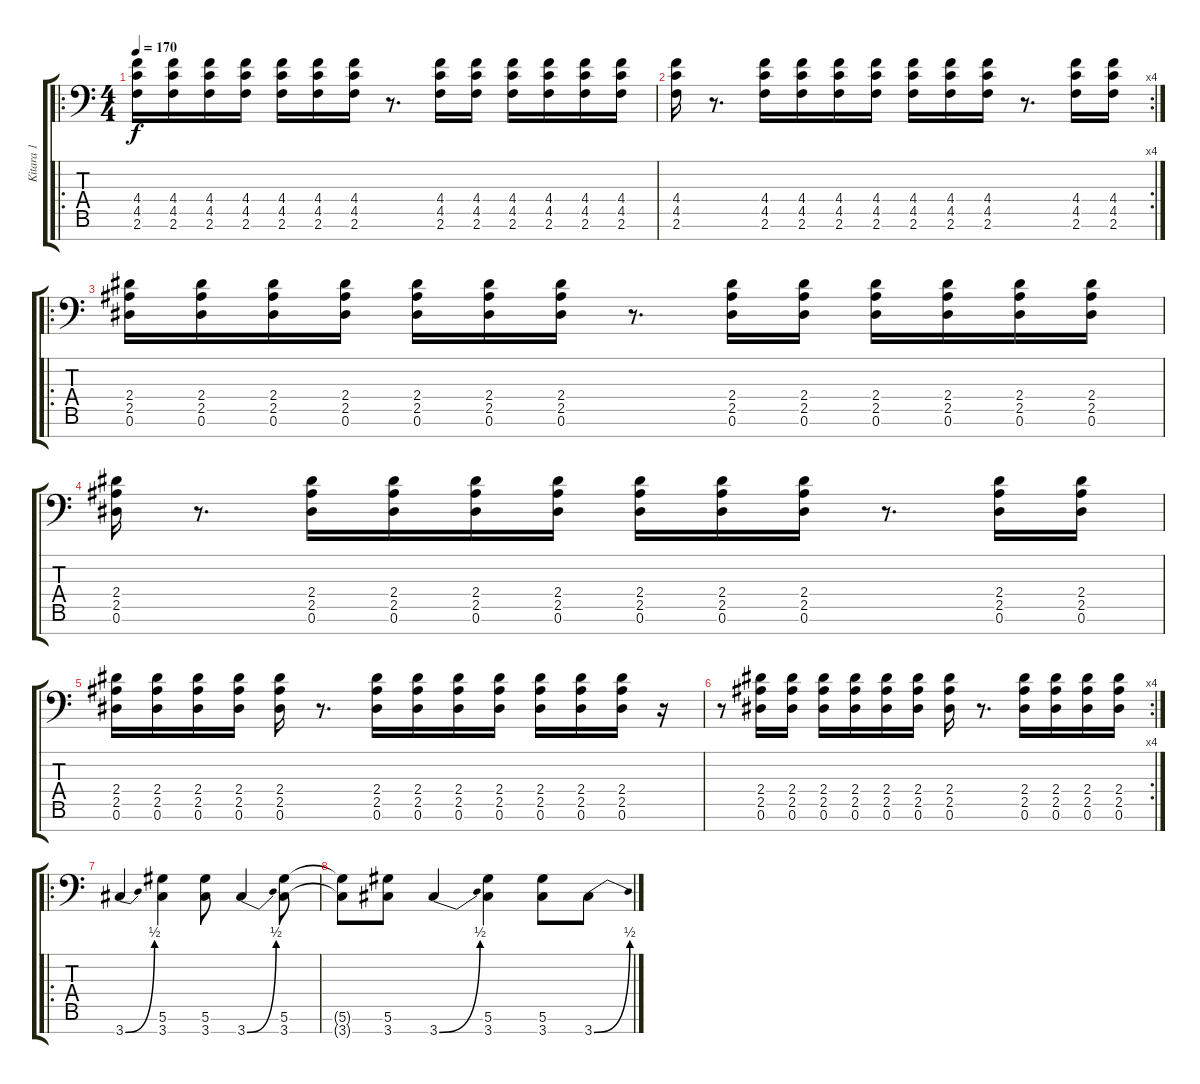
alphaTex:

\track ("Kitara 1" "Kitara 1") {instrument distortionguitar}
\staff {score tabs}
\tuning (Eb4 Bb3 Gb3 Db3 Ab2 Eb2 Bb1) {hide}
\ro
\ts (4 4)
\tempo 170
\clef f4
\ks c
(4.4 4.5 2.6).16{dy f} (4.4 4.5 2.6).16 (4.4 4.5 2.6).16 (4.4 4.5 2.6).16 (4.4 4.5 2.6).16 (4.4 4.5 2.6).16 (4.4 4.5 2.6).16 r.8{d} (4.4 4.5 2.6).16 (4.4 4.5 2.6).16 (4.4 4.5 2.6).16 (4.4 4.5 2.6).16 (4.4 4.5 2.6).16 (4.4 4.5 2.6).16 |
\rc 4
(4.4 4.5 2.6).16 r.8{d} (4.4 4.5 2.6).16 (4.4 4.5 2.6).16 (4.4 4.5 2.6).16 (4.4 4.5 2.6).16 (4.4 4.5 2.6).16 (4.4 4.5 2.6).16 (4.4 4.5 2.6).16 r.8{d} (4.4 4.5 2.6).16 (4.4 4.5 2.6).16 |
\ro
(2.4 2.5 0.6).16 (2.4 2.5 0.6).16 (2.4 2.5 0.6).16 (2.4 2.5 0.6).16 (2.4 2.5 0.6).16 (2.4 2.5 0.6).16 (2.4 2.5 0.6).16 r.8{d} (2.4 2.5 0.6).16 (2.4 2.5 0.6).16 (2.4 2.5 0.6).16 (2.4 2.5 0.6).16 (2.4 2.5 0.6).16 (2.4 2.5 0.6).16 |
(2.4 2.5 0.6).16 r.8{d} (2.4 2.5 0.6).16 (2.4 2.5 0.6).16 (2.4 2.5 0.6).16 (2.4 2.5 0.6).16 (2.4 2.5 0.6).16 (2.4 2.5 0.6).16 (2.4 2.5 0.6).16 r.8{d} (2.4 2.5 0.6).16 (2.4 2.5 0.6).16 |
(2.4 2.5 0.6).16 (2.4 2.5 0.6).16 (2.4 2.5 0.6).16 (2.4 2.5 0.6).16 (2.4 2.5 0.6).16 r.8{d} (2.4 2.5 0.6).16 (2.4 2.5 0.6).16 (2.4 2.5 0.6).16 (2.4 2.5 0.6).16 (2.4 2.5 0.6).16 (2.4 2.5 0.6).16 (2.4 2.5 0.6).16 r.16 |
\rc 4
r.8 (2.4 2.5 0.6).16 (2.4 2.5 0.6).16 (2.4 2.5 0.6).16 (2.4 2.5 0.6).16 (2.4 2.5 0.6).16 (2.4 2.5 0.6).16 (2.4 2.5 0.6).16 r.8{d} (2.4 2.5 0.6).16 (2.4 2.5 0.6).16 (2.4 2.5 0.6).16 (2.4 2.5 0.6).16 |
\ro
3.7{be (bend 0 0 60 2)}.4 (5.6 3.7).4 (5.6 3.7).8 3.7{be (bend 0 0 60 2)}.4 (5.6 3.7).8 |
(5.6{t} 3.7{t}).8 (5.6 3.7).8 3.7{be (bend 0 0 60 2)}.4 (5.6 3.7).4 (5.6 3.7).8 3.7{be (bend 0 0 60 2)}.8
